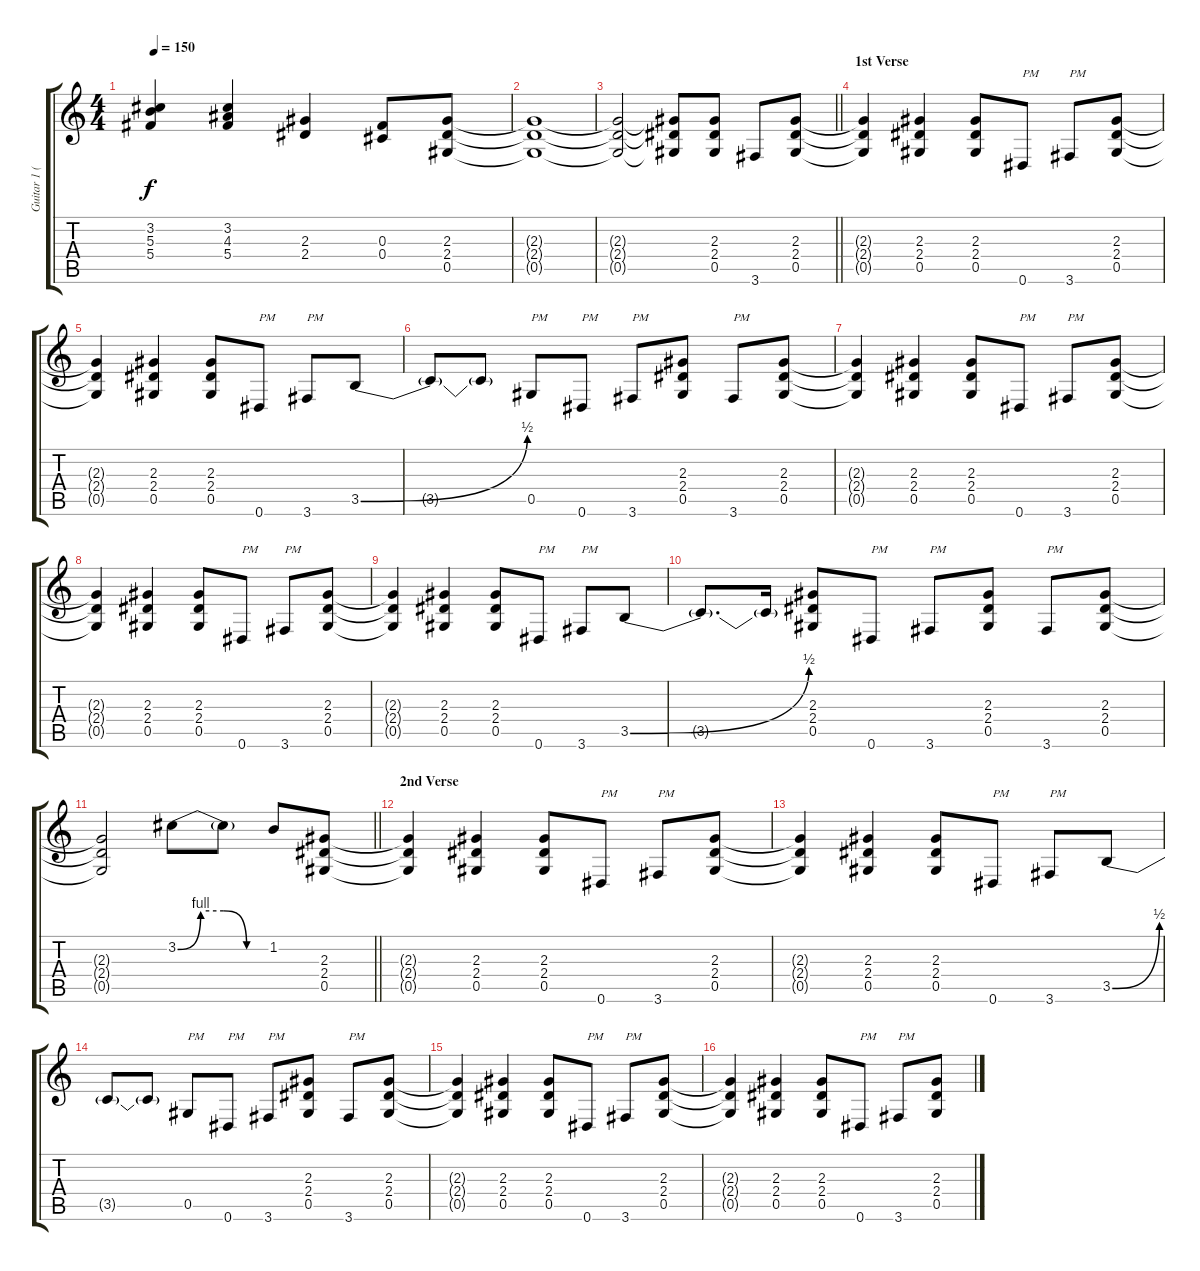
\track ("Guitar 1 (Slash)" "Guitar 1 (") {instrument distortionguitar}
\staff {score tabs}
\tuning (Eb4 Bb3 Gb3 Db3 Ab2 Eb2) {hide}
\ts (4 4)
\tempo 150
\clef g2
\ks c
(3.2 5.3 5.4).4{dy f} (3.2 4.3 5.4).4 (2.3 2.4).4 (0.3 0.4).8 (2.3 2.4 0.5).8 |
(2.3{t} 2.4{t} 0.5{t}).1 |
\barLineRight lightlight
(2.3{t} 2.4{t} 0.5{t}).2 (2.3{t} 2.4{t} 0.5{t}).8 (2.3 2.4 0.5).8 3.6.8 (2.3 2.4 0.5).8 |
\section ("" "1st Verse")
(2.3{t} 2.4{t} 0.5{t}).4 (2.3 2.4 0.5).4 (2.3 2.4 0.5).8 0.6.8{txt "PM"} 3.6.8{txt "PM"} (2.3 2.4 0.5).8 |
(2.3{t} 2.4{t} 0.5{t}).4 (2.3 2.4 0.5).4 (2.3 2.4 0.5).8 0.6.8{txt "PM"} 3.6.8{txt "PM"} 3.5{be (bend 0 0 60 2)}.8 |
3.5{t}.8 3.5{t}.8 0.5.8{txt "PM"} 0.6.8{txt "PM"} 3.6.8{txt "PM"} (2.3 2.4 0.5).8 3.6.8{txt "PM"} (2.3 2.4 0.5).8 |
(2.3{t} 2.4{t} 0.5{t}).4 (2.3 2.4 0.5).4 (2.3 2.4 0.5).8 0.6.8{txt "PM"} 3.6.8{txt "PM"} (2.3 2.4 0.5).8 |
(2.3{t} 2.4{t} 0.5{t}).4 (2.3 2.4 0.5).4 (2.3 2.4 0.5).8 0.6.8{txt "PM"} 3.6.8{txt "PM"} (2.3 2.4 0.5).8 |
(2.3{t} 2.4{t} 0.5{t}).4 (2.3 2.4 0.5).4 (2.3 2.4 0.5).8 0.6.8{txt "PM"} 3.6.8{txt "PM"} 3.5{be (bend 0 0 60 2)}.8 |
3.5{t}.8{d} 3.5{t}.16 (2.3 2.4 0.5).8 0.6.8{txt "PM"} 3.6.8{txt "PM"} (2.3 2.4 0.5).8 3.6.8{txt "PM"} (2.3 2.4 0.5).8 |
\barLineRight lightlight
(2.3{t} 2.4{t} 0.5{t}).2 3.2{be (custom 0 0 15 4 30 4 45 0 60 0)}.8 3.2{t}.8 1.2.8 (2.3 2.4 0.5).8 |
\section ("" "2nd Verse")
(2.3{t} 2.4{t} 0.5{t}).4 (2.3 2.4 0.5).4 (2.3 2.4 0.5).8 0.6.8{txt "PM"} 3.6.8{txt "PM"} (2.3 2.4 0.5).8 |
(2.3{t} 2.4{t} 0.5{t}).4 (2.3 2.4 0.5).4 (2.3 2.4 0.5).8 0.6.8{txt "PM"} 3.6.8{txt "PM"} 3.5{be (bend 0 0 60 2)}.8 |
3.5{t}.8 3.5{t}.8 0.5.8{txt "PM"} 0.6.8{txt "PM"} 3.6.8{txt "PM"} (2.3 2.4 0.5).8 3.6.8{txt "PM"} (2.3 2.4 0.5).8 |
(2.3{t} 2.4{t} 0.5{t}).4 (2.3 2.4 0.5).4 (2.3 2.4 0.5).8 0.6.8{txt "PM"} 3.6.8{txt "PM"} (2.3 2.4 0.5).8 |
(2.3{t} 2.4{t} 0.5{t}).4 (2.3 2.4 0.5).4 (2.3 2.4 0.5).8 0.6.8{txt "PM"} 3.6.8{txt "PM"} (2.3 2.4 0.5).8
